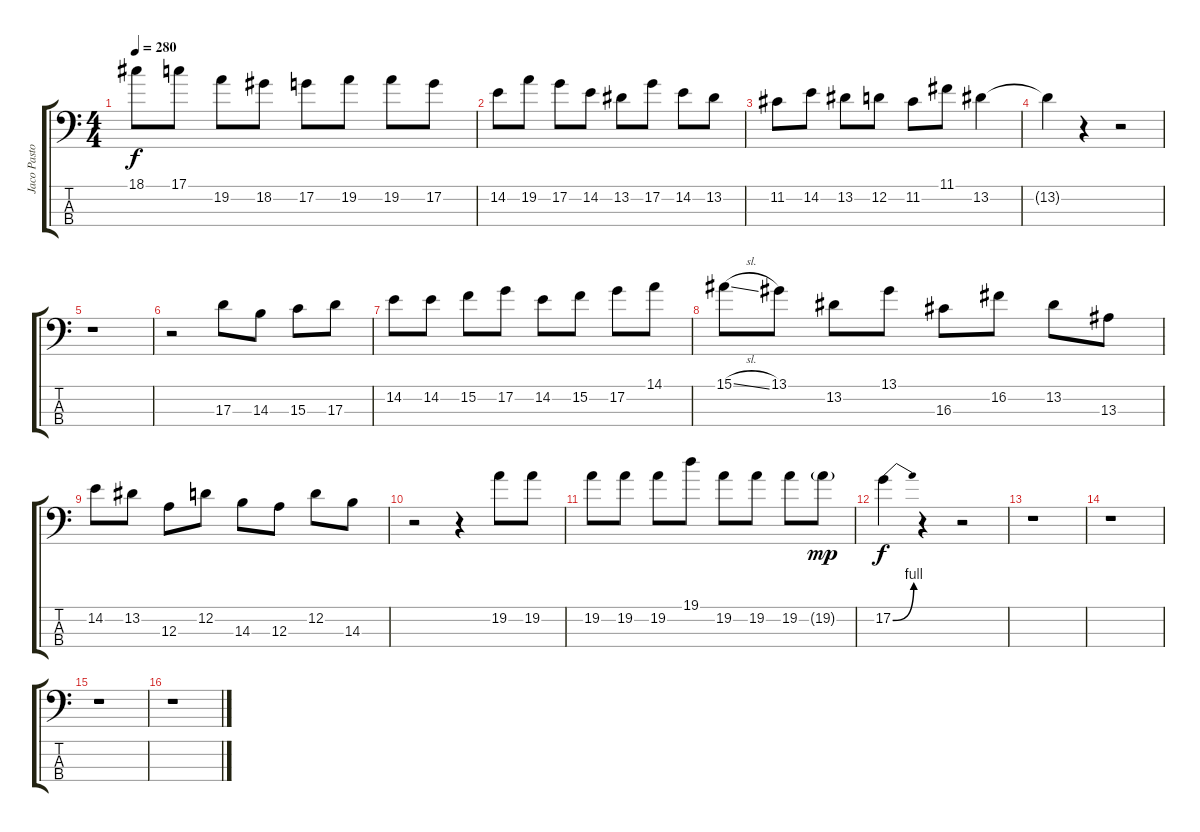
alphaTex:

\track ("Jaco Pastorius" "Jaco Pasto") {instrument fretlessbass}
\staff {score tabs}
\tuning (G2 D2 A1 E1) {hide}
\ts (4 4)
\tempo 280
\clef f4
\ks c
18.1.8{dy f} 17.1.8 19.2.8 18.2.8 17.2.8 19.2.8 19.2.8 17.2.8 |
14.2.8 19.2.8 17.2.8 14.2.8 13.2.8 17.2.8 14.2.8 13.2.8 |
11.2.8 14.2.8 13.2.8 12.2.8 11.2.8 11.1.8 13.2.4 |
13.2{t}.4 r.4 r.2 |
r.1 |
r.2 17.3.8 14.3.8 15.3.8 17.3.8 |
14.2.8 14.2.8 15.2.8 17.2.8 14.2.8 15.2.8 17.2.8 14.1.8 |
15.1{sl}.8 13.1.8 13.2.8 13.1.8 16.3.8 16.2.8 13.2.8 13.3.8 |
14.2.8 13.2.8 12.3.8 12.2.8 14.3.8 12.3.8 12.2.8 14.3.8 |
r.2 r.4 19.2.8 19.2.8 |
19.2.8 19.2.8 19.2.8 19.1.8 19.2.8 19.2.8 19.2.8 19.2{g}.8{dy mp} |
17.2{be (bend 0 0 60 4)}.4{dy f} r.4 r.2 |
r.1 |
r.1 |
r.1 |
r.1
